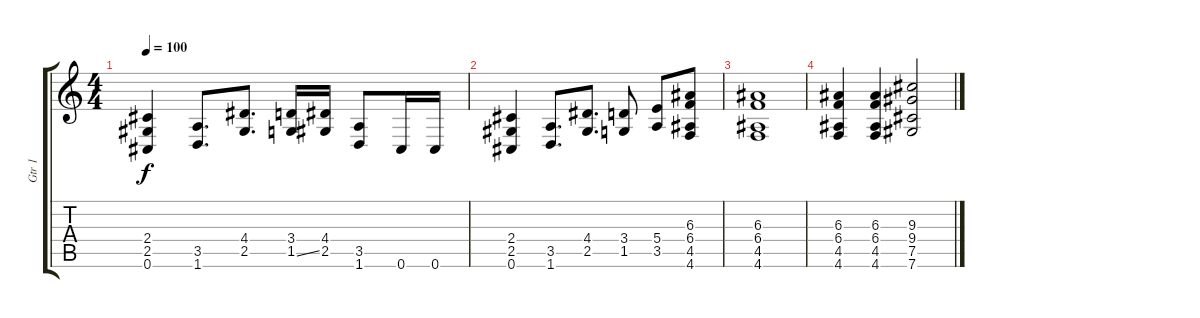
\track ("Gtr 1" "Gtr 1") {instrument distortionguitar}
\staff {score tabs}
\tuning (Db4 Ab3 E3 B2 Gb2 Db2) {hide}
\ts (4 4)
\tempo 100
\clef g2
\ks c
(2.4 2.5 0.6).4{dy f} (3.5 1.6).8{d} (4.4 2.5).8{d} (3.4 1.5{ss}).16 (4.4 2.5).16 (3.5 1.6).8 0.6.16 0.6.16 |
(2.4 2.5 0.6).4 (3.5 1.6).8{d} (4.4 2.5).8{d} (3.4 1.5).8 (5.4 3.5).8 (6.3 6.4 4.5 4.6).8 |
(6.3 6.4 4.5 4.6).1 |
(6.3 6.4 4.5 4.6).4 (6.3 6.4 4.5 4.6).4 (9.3 9.4 7.5 7.6).2
